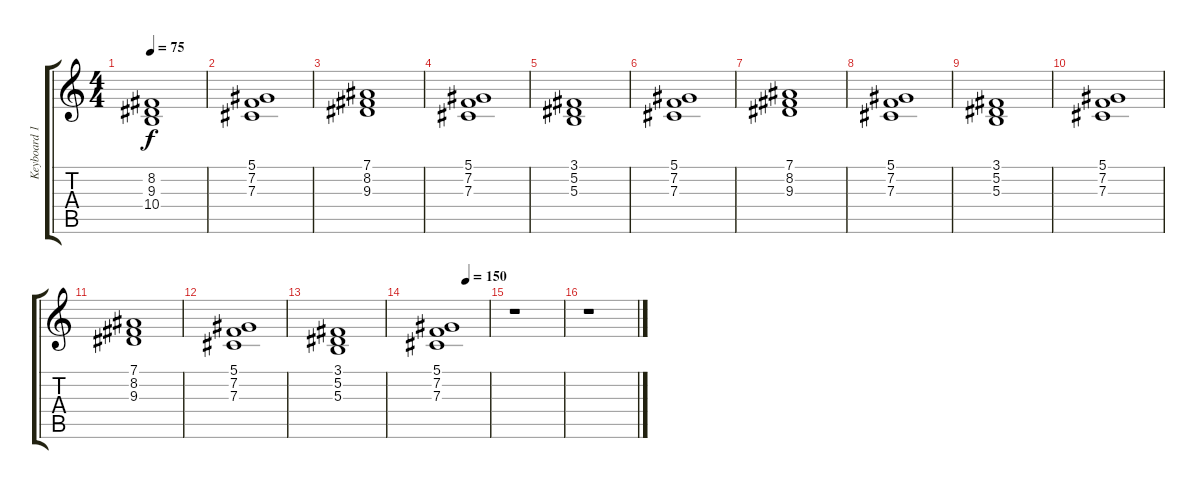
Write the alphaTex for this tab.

\track ("Keyboard 1" "Keyboard 1") {instrument stringensemble2}
\staff {score tabs}
\tuning (Eb4 Bb3 Gb3 Db3 Ab2 Eb2) {hide}
\ts (4 4)
\tempo 75
\clef g2
\ks c
(8.2 9.3 10.4).1{dy f} |
(5.1 7.2 7.3).1 |
(7.1 8.2 9.3).1 |
(5.1 7.2 7.3).1 |
(3.1 5.2 5.3).1 |
(5.1 7.2 7.3).1 |
(7.1 8.2 9.3).1 |
(5.1 7.2 7.3).1 |
(3.1 5.2 5.3).1 |
(5.1 7.2 7.3).1 |
(7.1 8.2 9.3).1 |
(5.1 7.2 7.3).1 |
(3.1 5.2 5.3).1 |
\tempo (150 0.5)
(5.1 7.2 7.3).1 |
r.1 |
r.1
